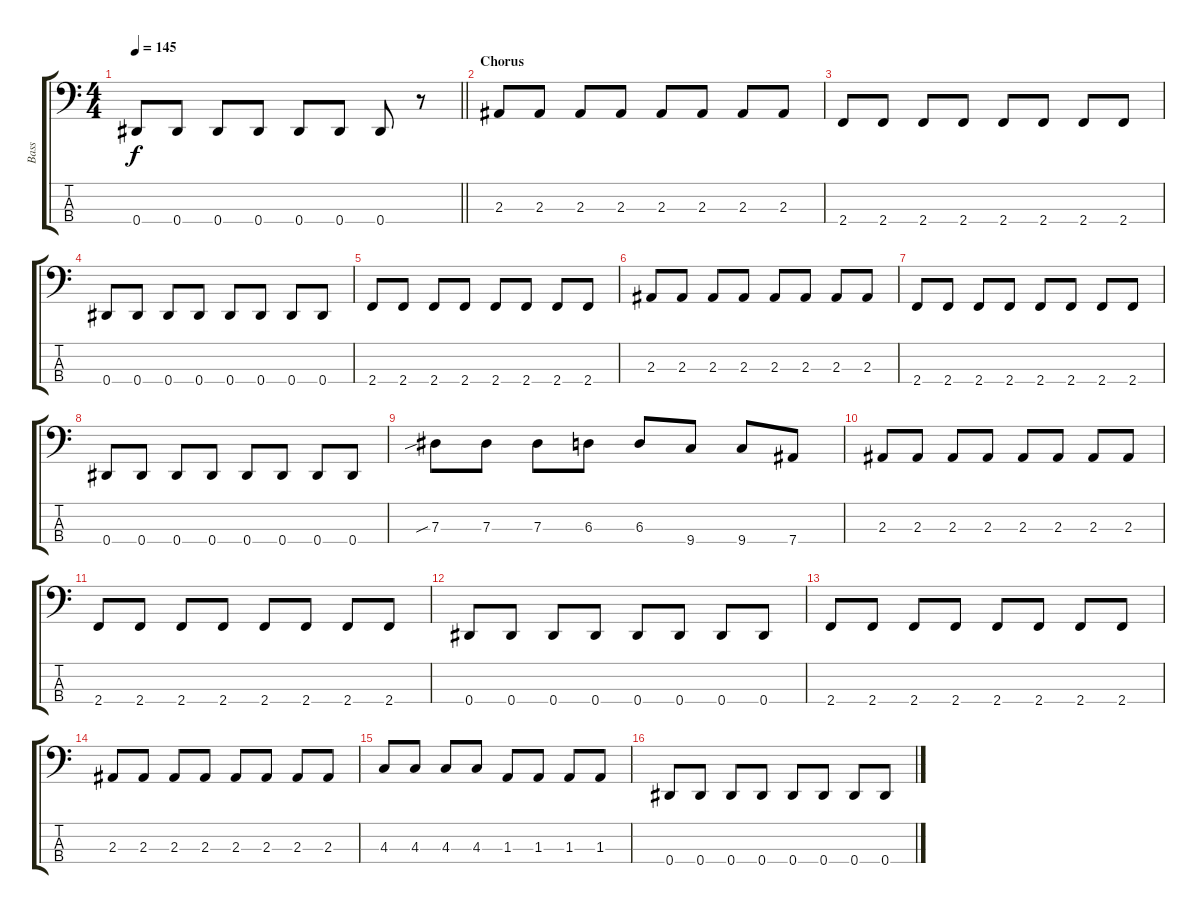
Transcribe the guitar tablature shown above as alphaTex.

\track ("Bass" "Bass") {instrument electricbasspick}
\staff {score tabs}
\tuning (Gb2 Db2 Ab1 Eb1) {hide}
\ts (4 4)
\tempo 145
\clef f4
\barLineRight lightlight
\ks c
0.4.8{dy f} 0.4.8 0.4.8 0.4.8 0.4.8 0.4.8 0.4.8 r.8 |
\section ("" "Chorus")
2.3.8 2.3.8 2.3.8 2.3.8 2.3.8 2.3.8 2.3.8 2.3.8 |
2.4.8 2.4.8 2.4.8 2.4.8 2.4.8 2.4.8 2.4.8 2.4.8 |
0.4.8 0.4.8 0.4.8 0.4.8 0.4.8 0.4.8 0.4.8 0.4.8 |
2.4.8 2.4.8 2.4.8 2.4.8 2.4.8 2.4.8 2.4.8 2.4.8 |
2.3.8 2.3.8 2.3.8 2.3.8 2.3.8 2.3.8 2.3.8 2.3.8 |
2.4.8 2.4.8 2.4.8 2.4.8 2.4.8 2.4.8 2.4.8 2.4.8 |
0.4.8 0.4.8 0.4.8 0.4.8 0.4.8 0.4.8 0.4.8 0.4.8 |
7.3{sib}.8 7.3.8 7.3.8 6.3.8 6.3.8 9.4.8 9.4.8 7.4.8 |
2.3.8 2.3.8 2.3.8 2.3.8 2.3.8 2.3.8 2.3.8 2.3.8 |
2.4.8 2.4.8 2.4.8 2.4.8 2.4.8 2.4.8 2.4.8 2.4.8 |
0.4.8 0.4.8 0.4.8 0.4.8 0.4.8 0.4.8 0.4.8 0.4.8 |
2.4.8 2.4.8 2.4.8 2.4.8 2.4.8 2.4.8 2.4.8 2.4.8 |
2.3.8 2.3.8 2.3.8 2.3.8 2.3.8 2.3.8 2.3.8 2.3.8 |
4.3.8 4.3.8 4.3.8 4.3.8 1.3.8 1.3.8 1.3.8 1.3.8 |
0.4.8 0.4.8 0.4.8 0.4.8 0.4.8 0.4.8 0.4.8 0.4.8
